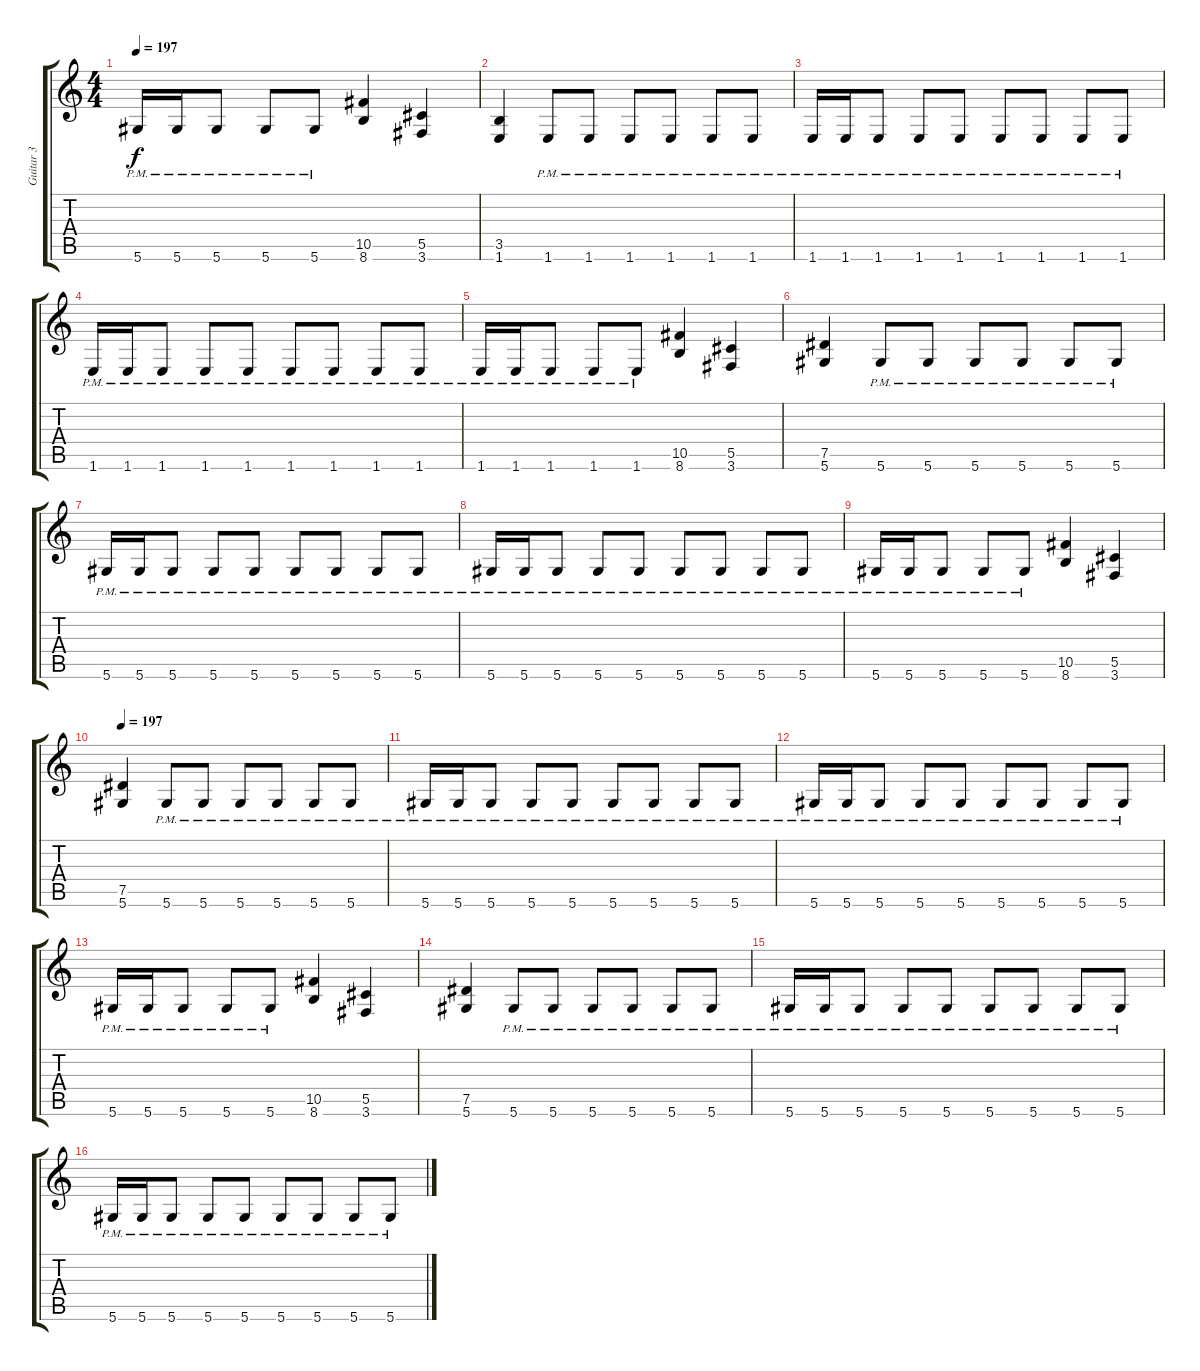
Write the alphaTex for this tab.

\track ("Guitar 3" "Guitar 3") {instrument overdrivenguitar}
\staff {score tabs}
\tuning (Eb4 Bb3 Gb3 Db3 Ab2 Eb2) {hide}
\ts (4 4)
\tempo 197
\clef g2
\ks c
5.6{pm}.16{dy f} 5.6{pm}.16 5.6{pm}.8 5.6{pm}.8 5.6{pm}.8 (10.5 8.6).4 (5.5 3.6).4 |
(3.5 1.6).4 1.6{pm}.8 1.6{pm}.8 1.6{pm}.8 1.6{pm}.8 1.6{pm}.8 1.6{pm}.8 |
1.6{pm}.16 1.6{pm}.16 1.6{pm}.8 1.6{pm}.8 1.6{pm}.8 1.6{pm}.8 1.6{pm}.8 1.6{pm}.8 1.6{pm}.8 |
1.6{pm}.16 1.6{pm}.16 1.6{pm}.8 1.6{pm}.8 1.6{pm}.8 1.6{pm}.8 1.6{pm}.8 1.6{pm}.8 1.6{pm}.8 |
1.6{pm}.16 1.6{pm}.16 1.6{pm}.8 1.6{pm}.8 1.6{pm}.8 (10.5 8.6).4 (5.5 3.6).4 |
(7.5 5.6).4 5.6{pm}.8 5.6{pm}.8 5.6{pm}.8 5.6{pm}.8 5.6{pm}.8 5.6{pm}.8 |
5.6{pm}.16 5.6{pm}.16 5.6{pm}.8 5.6{pm}.8 5.6{pm}.8 5.6{pm}.8 5.6{pm}.8 5.6{pm}.8 5.6{pm}.8 |
5.6{pm}.16 5.6{pm}.16 5.6{pm}.8 5.6{pm}.8 5.6{pm}.8 5.6{pm}.8 5.6{pm}.8 5.6{pm}.8 5.6{pm}.8 |
5.6{pm}.16 5.6{pm}.16 5.6{pm}.8 5.6{pm}.8 5.6{pm}.8 (10.5 8.6).4 (5.5 3.6).4 |
\tempo 197
(7.5 5.6).4 5.6{pm}.8 5.6{pm}.8 5.6{pm}.8 5.6{pm}.8 5.6{pm}.8 5.6{pm}.8 |
5.6{pm}.16 5.6{pm}.16 5.6{pm}.8 5.6{pm}.8 5.6{pm}.8 5.6{pm}.8 5.6{pm}.8 5.6{pm}.8 5.6{pm}.8 |
5.6{pm}.16 5.6{pm}.16 5.6{pm}.8 5.6{pm}.8 5.6{pm}.8 5.6{pm}.8 5.6{pm}.8 5.6{pm}.8 5.6{pm}.8 |
5.6{pm}.16 5.6{pm}.16 5.6{pm}.8 5.6{pm}.8 5.6{pm}.8 (10.5 8.6).4 (5.5 3.6).4 |
(7.5 5.6).4 5.6{pm}.8 5.6{pm}.8 5.6{pm}.8 5.6{pm}.8 5.6{pm}.8 5.6{pm}.8 |
5.6{pm}.16 5.6{pm}.16 5.6{pm}.8 5.6{pm}.8 5.6{pm}.8 5.6{pm}.8 5.6{pm}.8 5.6{pm}.8 5.6{pm}.8 |
5.6{pm}.16 5.6{pm}.16 5.6{pm}.8 5.6{pm}.8 5.6{pm}.8 5.6{pm}.8 5.6{pm}.8 5.6{pm}.8 5.6{pm}.8
